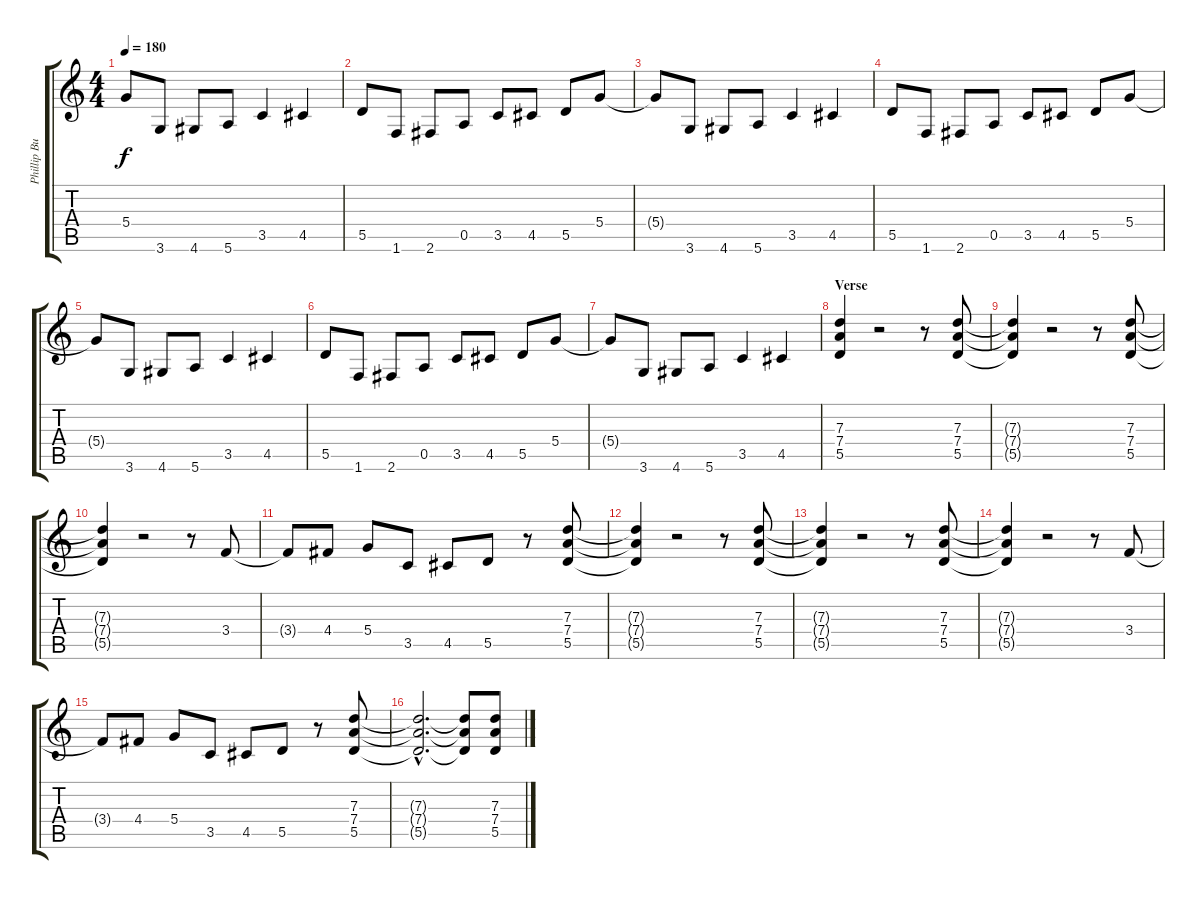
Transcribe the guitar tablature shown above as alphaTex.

\track ("Phillip Buscke" "Phillip Bu") {instrument overdrivenguitar}
\staff {score tabs}
\tuning (E4 B3 G3 D3 A2 E2) {hide}
\ts (4 4)
\tempo 180
\clef g2
\ks c
5.4{t}.8{dy f} 3.6.8 4.6.8 5.6.8 3.5.4 4.5.4 |
5.5.8 1.6.8 2.6.8 0.5.8 3.5.8 4.5.8 5.5.8 5.4.8 |
5.4{t}.8 3.6.8 4.6.8 5.6.8 3.5.4 4.5.4 |
5.5.8 1.6.8 2.6.8 0.5.8 3.5.8 4.5.8 5.5.8 5.4.8 |
5.4{t}.8 3.6.8 4.6.8 5.6.8 3.5.4 4.5.4 |
5.5.8 1.6.8 2.6.8 0.5.8 3.5.8 4.5.8 5.5.8 5.4.8 |
5.4{t}.8 3.6.8 4.6.8 5.6.8 3.5.4 4.5.4 |
\section ("" "Verse")
(7.3 7.4 5.5).4 r.2 r.8 (7.3 7.4 5.5).8 |
(7.3{t} 7.4{t} 5.5{t}).4 r.2 r.8 (7.3 7.4 5.5).8 |
(7.3{t} 7.4{t} 5.5{t}).4 r.2 r.8 3.4.8 |
3.4{t}.8 4.4.8 5.4.8 3.5.8 4.5.8 5.5.8 r.8 (7.3 7.4 5.5).8 |
(7.3{t} 7.4{t} 5.5{t}).4 r.2 r.8 (7.3 7.4 5.5).8 |
(7.3{t} 7.4{t} 5.5{t}).4 r.2 r.8 (7.3 7.4 5.5).8 |
(7.3{t} 7.4{t} 5.5{t}).4 r.2 r.8 3.4.8 |
3.4{t}.8 4.4.8 5.4.8 3.5.8 4.5.8 5.5.8 r.8 (7.3 7.4 5.5).8 |
(7.3{hac t} 7.4{hac t} 5.5{hac t}).2{d} (7.3{t} 7.4{t} 5.5{t}).8 (7.3 7.4 5.5).8
